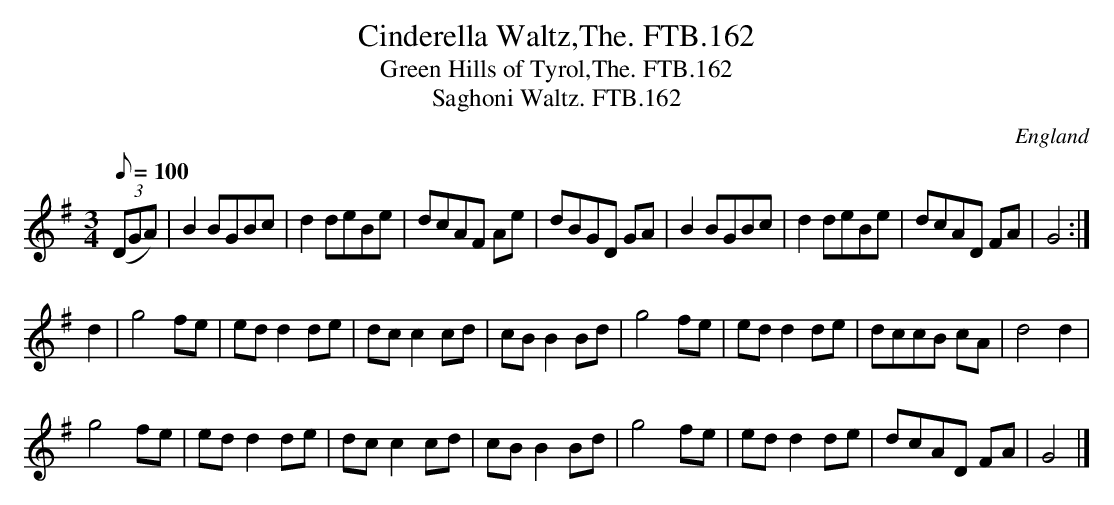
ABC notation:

X:1
T:Cinderella Waltz,The. FTB.162
T:Green Hills of Tyrol,The. FTB.162
T:Saghoni Waltz. FTB.162
M:3/4
L:1/8
Q:100
O:England
K:G major
((3DGA)|B2BGBc|d2deBe|dcAF Ae|dBGD GA|B2BGBc|d2deBe|dcAD FA|G4:|
d2|g4fe|edd2de|dcc2cd|cBB2Bd|g4fe|edd2de|dccB cA|d4d2|
g4fe|edd2de|dcc2cd|cBB2Bd|g4fe|edd2de|dcAD FA|G4|]
